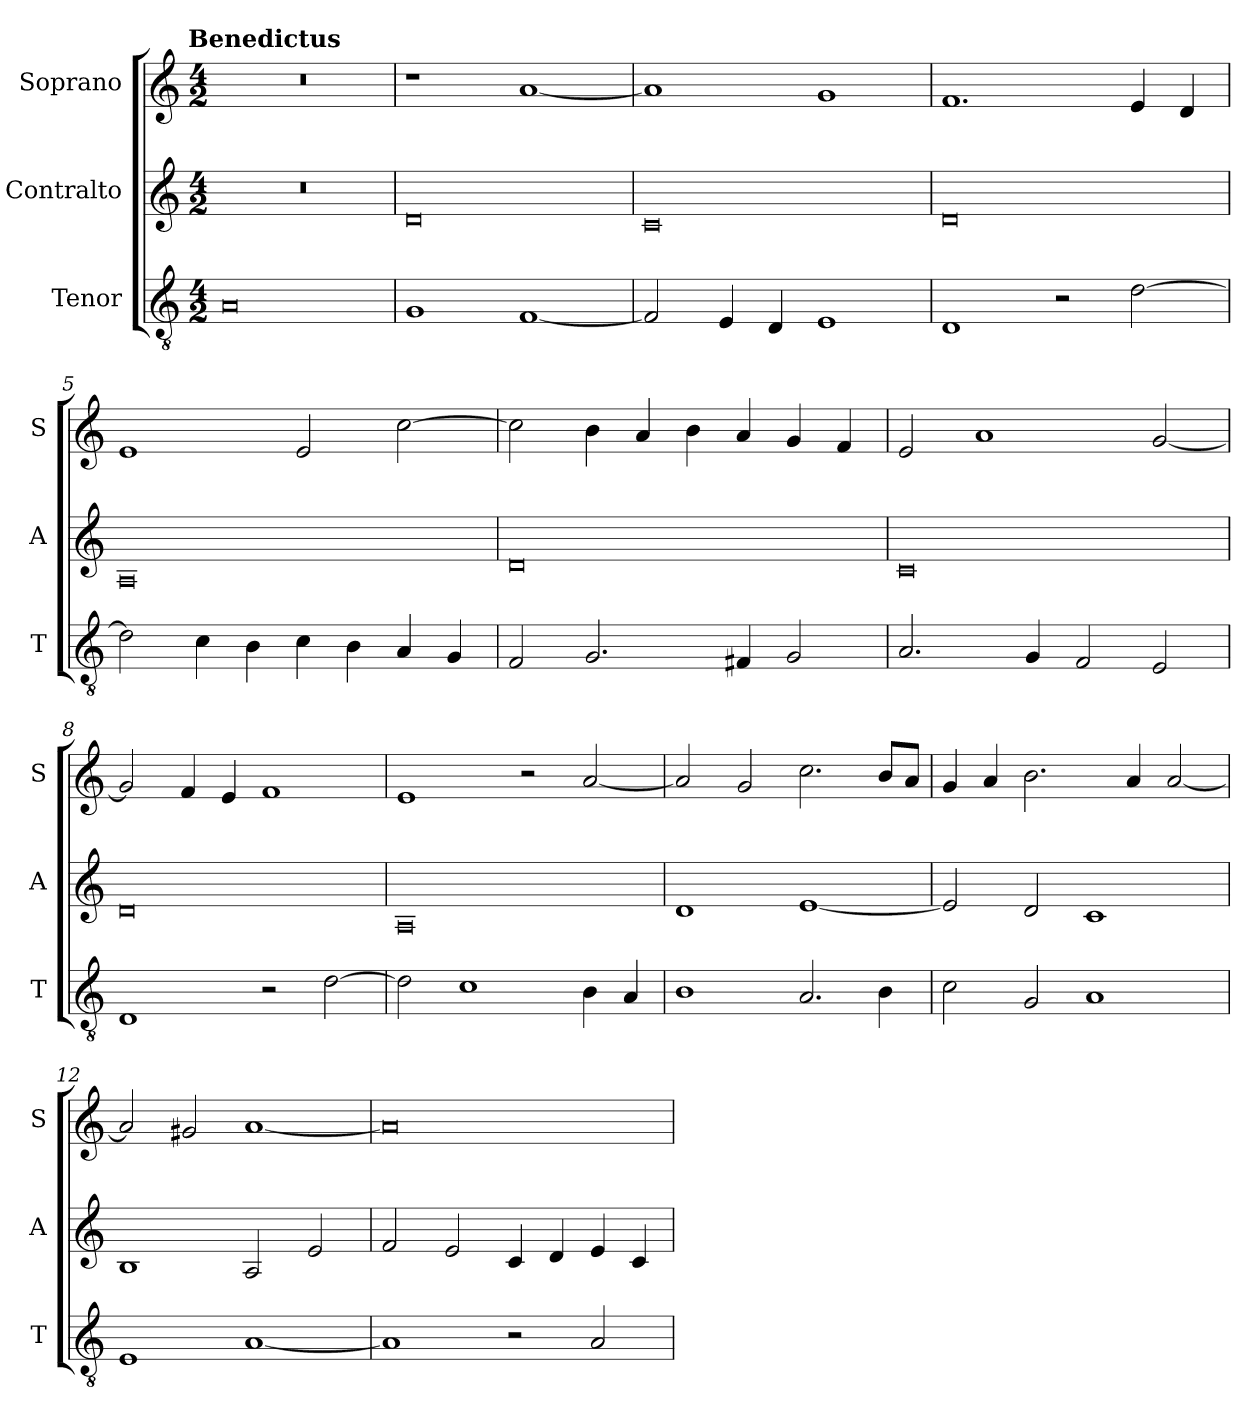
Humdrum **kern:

**kern	**kern	**kern
*part3	*part2	*part1
*staff3	*staff2	*staff1
*I"Tenor	*I"Contralto	*I"Soprano
*I'T	*I'A	*I'S
*clefGv2	*clefG2	*clefG2
*k[]	*k[]	*k[]
*D:dor	*D:dor	*D:dor
!!LO:TX:omd:t=Benedictus
*M4/2	*M4/2	*M4/2
=1	=1	=1
0A	0r	0r
=2	=2	=2
1G	0d	1r
[1F	.	[1a
=3	=3	=3
2F]	0c	1a]
4E	.	.
4D	.	.
1E	.	1g
=4	=4	=4
1D	0d	1.f
2r	.	.
[2d	.	4e
.	.	4d
=5	=5	=5
2d]	0A	1e
4c	.	.
4B	.	.
4c	.	2e
4B	.	.
4A	.	[2cc
4G	.	.
=6	=6	=6
2F	0d	2cc]
2.G	.	4b
.	.	4a
.	.	4b
4F#X	.	4a
2G	.	4g
.	.	4f
=7	=7	=7
2.A	0c	2e
.	.	1a
4G	.	.
2F	.	.
2E	.	[2g
=8	=8	=8
1D	0d	2g]
.	.	4f
.	.	4e
2r	.	1f
[2d	.	.
=9	=9	=9
2d]	0A	1e
1c	.	.
.	.	2r
4B	.	[2a
4A	.	.
=10	=10	=10
1B	1d	2a]
.	.	2g
2.A	[1e	2.cc
4B	.	8b/L
.	.	8a/J
=11	=11	=11
2c	2e]	4g
.	.	4a
2G	2d	2.b
1A	1c	.
.	.	4a
.	.	[2a
=12	=12	=12
1E	1B	2a]
.	.	2g#X
[1A	2A	[1a
.	2e	.
=13	=13	=13
1A]	2f	0a]
.	2e	.
2r	4c	.
.	4d	.
2A	4e	.
.	4c	.
=	=	=
*-	*-	*-
